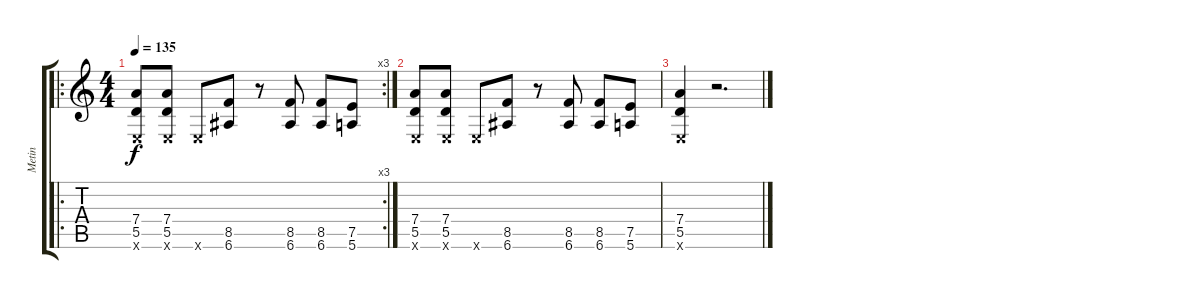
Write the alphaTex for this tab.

\track ("Metin" "Metin") {instrument distortionguitar}
\staff {score tabs}
\tuning (E4 B3 G3 D3 A2 E2) {hide}
\ro
\rc 3
\ts (4 4)
\tempo 135
\clef g2
\ks c
(7.4 5.5 0.6{x}).8{dy f} (7.4 5.5 0.6{x}).8 0.6{x}.8 (8.5 6.6).8 r.8 (8.5 6.6).8 (8.5 6.6).8 (7.5 5.6).8 |
(7.4 5.5 0.6{x}).8 (7.4 5.5 0.6{x}).8 0.6{x}.8 (8.5 6.6).8 r.8 (8.5 6.6).8 (8.5 6.6).8 (7.5 5.6).8 |
(7.4 5.5 0.6{x}).4 r.2{d}
